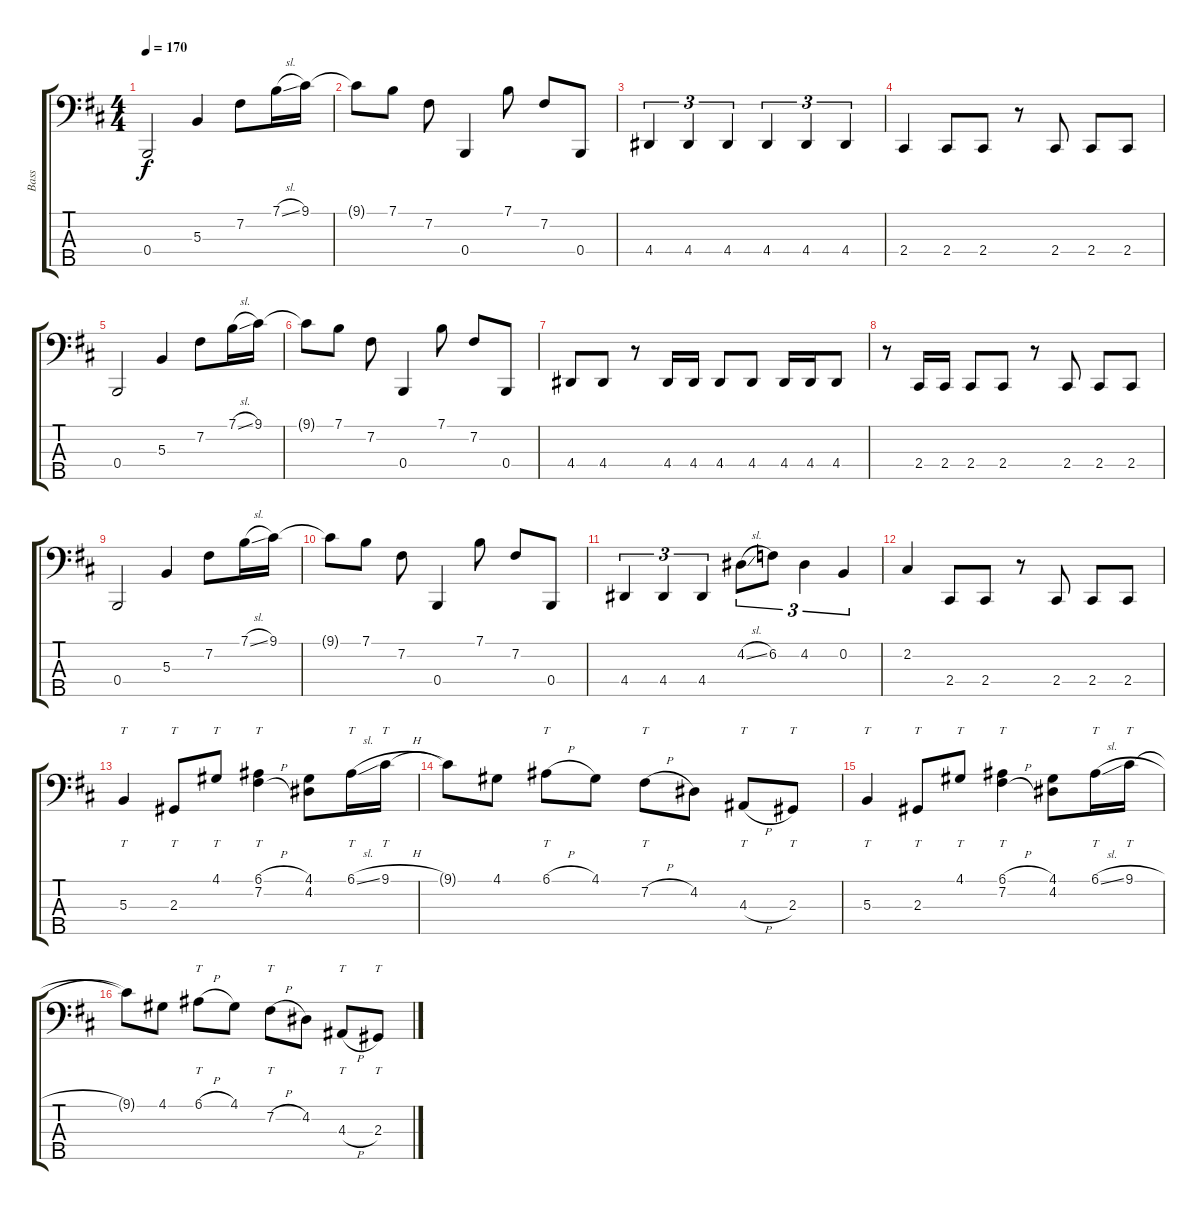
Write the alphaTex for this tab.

\track ("Bass" "Bass") {instrument electricbassfinger}
\staff {score tabs}
\tuning (E2 B1 Gb1 B0 Ab0) {hide}
\ts (4 4)
\tempo 170
\clef f4
\ks bminor
0.4.2{dy f} 5.3.4 7.2.8 7.1{sl}.16 9.1.16 |
9.1{t}.8 7.1.8 7.2.8 0.4.4 7.1.8 7.2.8 0.4.8 |
4.4.4{tu (3 2)} 4.4.4{tu (3 2)} 4.4.4{tu (3 2)} 4.4.4{tu (3 2)} 4.4.4{tu (3 2)} 4.4.4{tu (3 2)} |
2.4.4 2.4.8 2.4.8 r.8 2.4.8 2.4.8 2.4.8 |
0.4.2 5.3.4 7.2.8 7.1{sl}.16 9.1.16 |
9.1{t}.8 7.1.8 7.2.8 0.4.4 7.1.8 7.2.8 0.4.8 |
4.4.8 4.4.8 r.8 4.4.16 4.4.16 4.4.8 4.4.8 4.4.16 4.4.16 4.4.8 |
r.8 2.4.16 2.4.16 2.4.8 2.4.8 r.8 2.4.8 2.4.8 2.4.8 |
0.4.2 5.3.4 7.2.8 7.1{sl}.16 9.1.16 |
9.1{t}.8 7.1.8 7.2.8 0.4.4 7.1.8 7.2.8 0.4.8 |
4.4.4{tu (3 2)} 4.4.4{tu (3 2)} 4.4.4{tu (3 2)} 4.2{sl}.8{tu (3 2)} 6.2.8{tu (3 2)} 4.2.4{tu (3 2)} 0.2.4{tu (3 2)} |
2.2.4 2.4.8 2.4.8 r.8 2.4.8 2.4.8 2.4.8 |
5.3.4{tt} 2.3.8{tt} 4.1.8{tt} (6.1{h} 7.2{h}).4{tt} (4.1 4.2).8 6.1{sl}.16{tt} 9.1{h}.16{tt} |
9.1{t}.8 4.1.8 6.1{h}.8{tt} 4.1.8 7.2{h}.8{tt} 4.2.8 4.3{h}.8{tt} 2.3.8{tt} |
5.3.4{tt} 2.3.8{tt} 4.1.8{tt} (6.1{h} 7.2{h}).4{tt} (4.1 4.2).8 6.1{sl}.16{tt} 9.1{h}.16{tt} |
9.1{t}.8 4.1.8 6.1{h}.8{tt} 4.1.8 7.2{h}.8{tt} 4.2.8 4.3{h}.8{tt} 2.3.8{tt}
